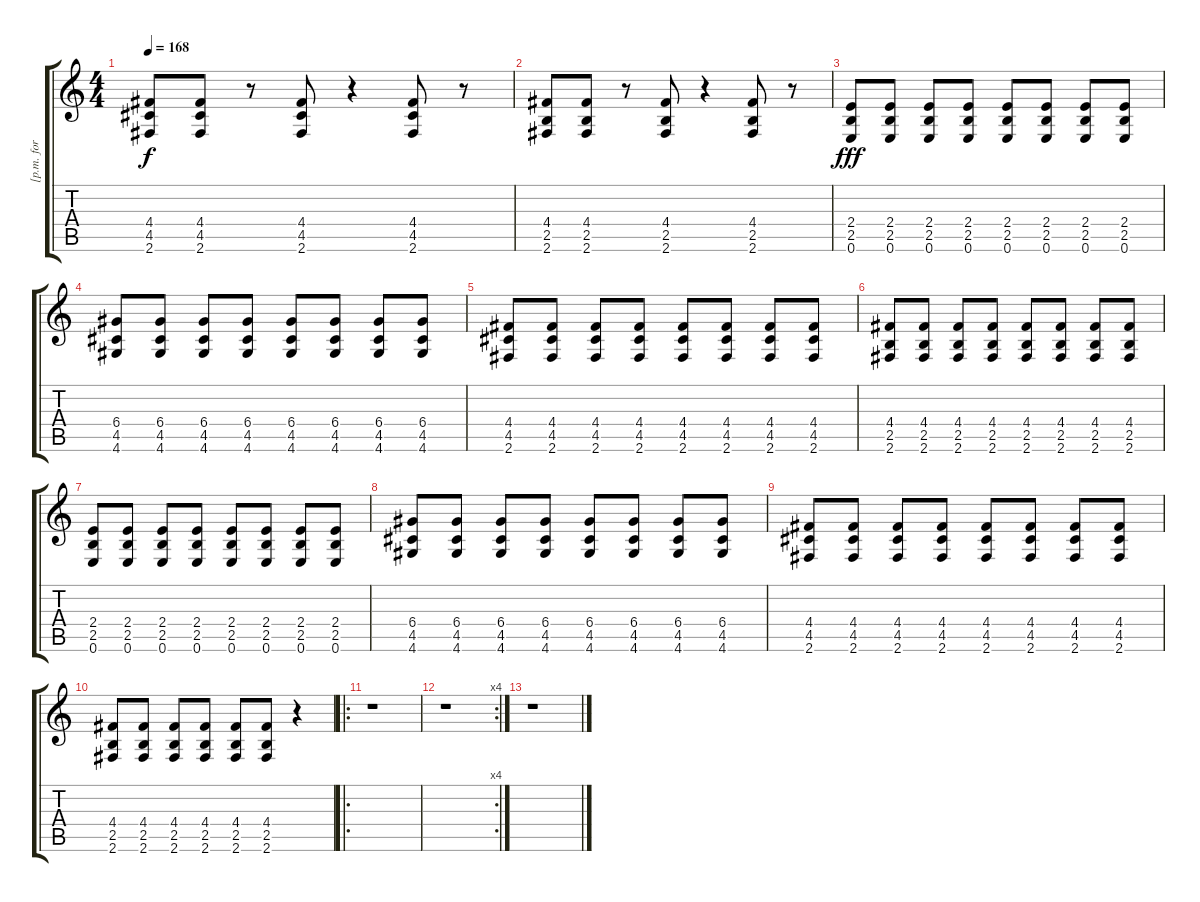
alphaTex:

\track ("[p.m. for gtr. 1-2 ]" "[p.m. for ") {instrument electricguitarmuted}
\staff {score tabs}
\tuning (E4 B3 G3 D3 A2 E2) {hide}
\ts (4 4)
\tempo 168
\clef g2
\ks c
(4.4 4.5 2.6).8{dy f} (4.4 4.5 2.6).8 r.8 (4.4 4.5 2.6).8 r.4 (4.4 4.5 2.6).8 r.8 |
(4.4 2.5 2.6).8 (4.4 2.5 2.6).8 r.8 (4.4 2.5 2.6).8 r.4 (4.4 2.5 2.6).8 r.8 |
(2.4 2.5 0.6).8{dy fff} (2.4 2.5 0.6).8 (2.4 2.5 0.6).8 (2.4 2.5 0.6).8 (2.4 2.5 0.6).8 (2.4 2.5 0.6).8 (2.4 2.5 0.6).8 (2.4 2.5 0.6).8 |
(6.4 4.5 4.6).8 (6.4 4.5 4.6).8 (6.4 4.5 4.6).8 (6.4 4.5 4.6).8 (6.4 4.5 4.6).8 (6.4 4.5 4.6).8 (6.4 4.5 4.6).8 (6.4 4.5 4.6).8 |
(4.4 4.5 2.6).8 (4.4 4.5 2.6).8 (4.4 4.5 2.6).8 (4.4 4.5 2.6).8 (4.4 4.5 2.6).8 (4.4 4.5 2.6).8 (4.4 4.5 2.6).8 (4.4 4.5 2.6).8 |
(4.4 2.5 2.6).8 (4.4 2.5 2.6).8 (4.4 2.5 2.6).8 (4.4 2.5 2.6).8 (4.4 2.5 2.6).8 (4.4 2.5 2.6).8 (4.4 2.5 2.6).8 (4.4 2.5 2.6).8 |
(2.4 2.5 0.6).8 (2.4 2.5 0.6).8 (2.4 2.5 0.6).8 (2.4 2.5 0.6).8 (2.4 2.5 0.6).8 (2.4 2.5 0.6).8 (2.4 2.5 0.6).8 (2.4 2.5 0.6).8 |
(6.4 4.5 4.6).8 (6.4 4.5 4.6).8 (6.4 4.5 4.6).8 (6.4 4.5 4.6).8 (6.4 4.5 4.6).8 (6.4 4.5 4.6).8 (6.4 4.5 4.6).8 (6.4 4.5 4.6).8 |
(4.4 4.5 2.6).8 (4.4 4.5 2.6).8 (4.4 4.5 2.6).8 (4.4 4.5 2.6).8 (4.4 4.5 2.6).8 (4.4 4.5 2.6).8 (4.4 4.5 2.6).8 (4.4 4.5 2.6).8 |
(4.4 2.5 2.6).8 (4.4 2.5 2.6).8 (4.4 2.5 2.6).8 (4.4 2.5 2.6).8 (4.4 2.5 2.6).8 (4.4 2.5 2.6).8 r.4 |
\ro
r.1 |
\rc 4
r.1 |
r.1
